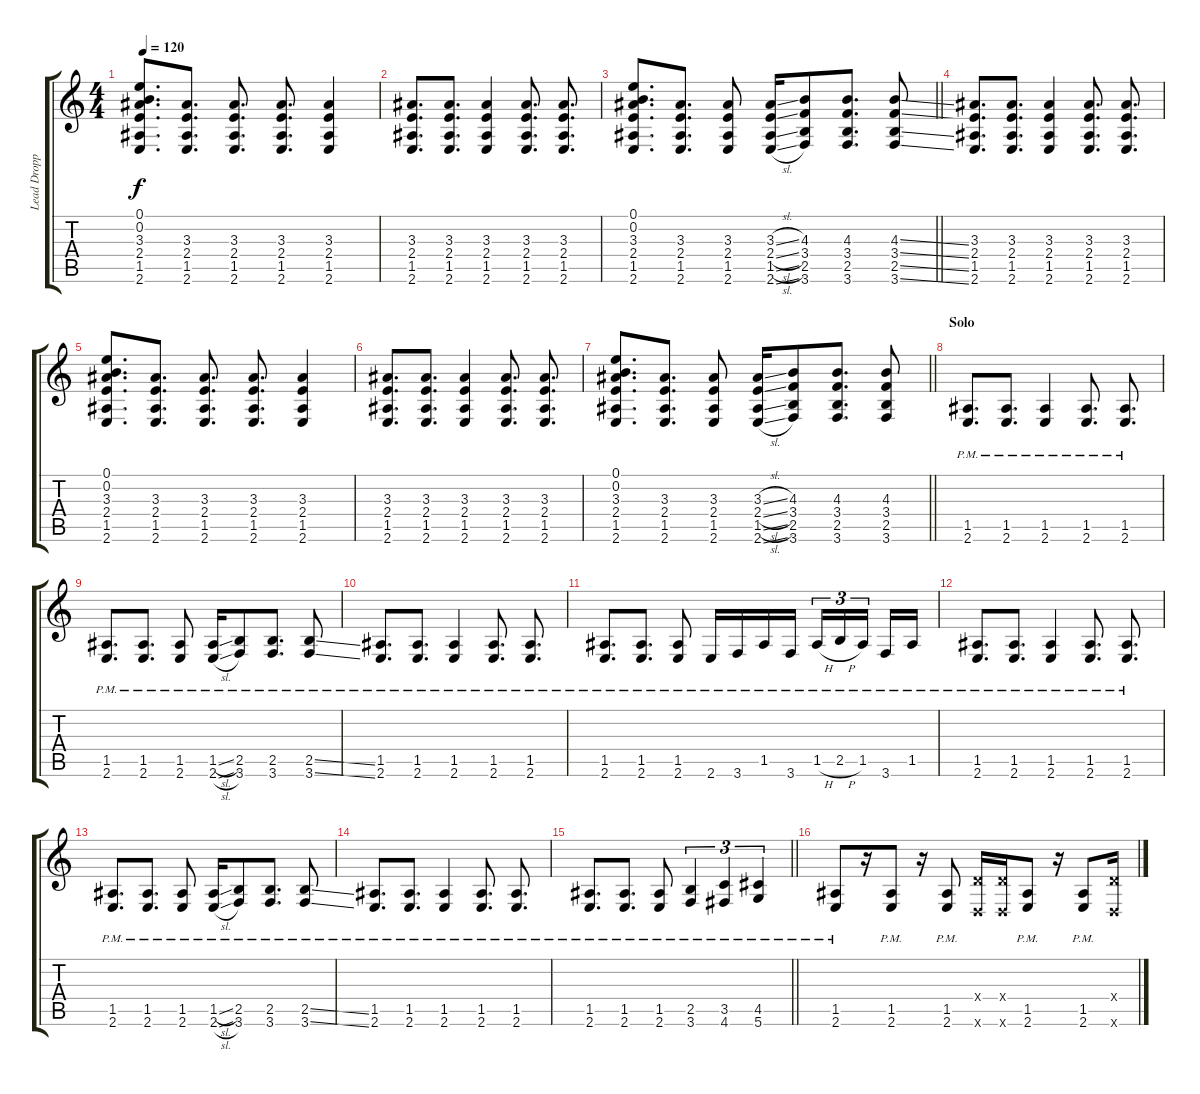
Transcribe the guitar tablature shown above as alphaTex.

\track ("Lead Dropped D " "Lead Dropp") {instrument distortionguitar}
\staff {score tabs}
\tuning (E4 B3 G3 D3 A2 D2) {hide}
\ts (4 4)
\tempo 120
\clef g2
\ks c
(0.1 0.2 3.3 2.4 1.5 2.6).8{d dy f} (3.3 2.4 1.5 2.6).8{d} (3.3 2.4 1.5 2.6).8{d} (3.3 2.4 1.5 2.6).8{d} (3.3 2.4 1.5 2.6).4 |
(3.3 2.4 1.5 2.6).8{d} (3.3 2.4 1.5 2.6).8{d} (3.3 2.4 1.5 2.6).4 (3.3 2.4 1.5 2.6).8{d} (3.3 2.4 1.5 2.6).8{d} |
\barLineRight lightlight
(0.1 0.2 3.3 2.4 1.5 2.6).8{d} (3.3 2.4 1.5 2.6).8{d} (3.3 2.4 1.5 2.6).8 (3.3{sl} 2.4{sl} 1.5{sl} 2.6{sl}).16 (4.3 3.4 2.5 3.6).8 (4.3 3.4 2.5 3.6).8{d} (4.3{ss} 3.4{ss} 2.5{ss} 3.6{ss}).8 |
(3.3 2.4 1.5 2.6).8{d} (3.3 2.4 1.5 2.6).8{d} (3.3 2.4 1.5 2.6).4 (3.3 2.4 1.5 2.6).8{d} (3.3 2.4 1.5 2.6).8{d} |
(0.1 0.2 3.3 2.4 1.5 2.6).8{d} (3.3 2.4 1.5 2.6).8{d} (3.3 2.4 1.5 2.6).8{d} (3.3 2.4 1.5 2.6).8{d} (3.3 2.4 1.5 2.6).4 |
(3.3 2.4 1.5 2.6).8{d} (3.3 2.4 1.5 2.6).8{d} (3.3 2.4 1.5 2.6).4 (3.3 2.4 1.5 2.6).8{d} (3.3 2.4 1.5 2.6).8{d} |
\barLineRight lightlight
(0.1 0.2 3.3 2.4 1.5 2.6).8{d} (3.3 2.4 1.5 2.6).8{d} (3.3 2.4 1.5 2.6).8 (3.3{sl} 2.4{sl} 1.5{sl} 2.6{sl}).16 (4.3 3.4 2.5 3.6).8 (4.3 3.4 2.5 3.6).8{d} (4.3 3.4 2.5 3.6).8 |
\section ("" "Solo")
(1.5{pm} 2.6{pm}).8{d} (1.5{pm} 2.6{pm}).8{d} (1.5{pm} 2.6{pm}).4 (1.5{pm} 2.6{pm}).8{d} (1.5{pm} 2.6{pm}).8{d} |
(1.5{pm} 2.6{pm}).8{d} (1.5{pm} 2.6{pm}).8{d} (1.5{pm} 2.6{pm}).8 (1.5{sl pm} 2.6{sl pm}).16 (2.5{pm} 3.6{pm}).8 (2.5{pm} 3.6{pm}).8{d} (2.5{ss pm} 3.6{ss pm}).8 |
(1.5{pm} 2.6{pm}).8{d} (1.5{pm} 2.6{pm}).8{d} (1.5{pm} 2.6{pm}).4 (1.5{pm} 2.6{pm}).8{d} (1.5{pm} 2.6{pm}).8{d} |
(1.5{pm} 2.6{pm}).8{d} (1.5{pm} 2.6{pm}).8{d} (1.5{pm} 2.6{pm}).8 2.6{pm}.16 3.6{pm}.16 1.5{pm}.16 3.6{pm}.16 1.5{h pm}.16{tu (3 2)} 2.5{h pm}.16{tu (3 2)} 1.5{pm}.16{tu (3 2) beam splitsecondary} 3.6{pm}.16 1.5{pm}.16 |
(1.5{pm} 2.6{pm}).8{d} (1.5{pm} 2.6{pm}).8{d} (1.5{pm} 2.6{pm}).4 (1.5{pm} 2.6{pm}).8{d} (1.5{pm} 2.6{pm}).8{d} |
(1.5{pm} 2.6{pm}).8{d} (1.5{pm} 2.6{pm}).8{d} (1.5{pm} 2.6{pm}).8 (1.5{sl pm} 2.6{sl pm}).16 (2.5{pm} 3.6{pm}).8 (2.5{pm} 3.6{pm}).8{d} (2.5{ss pm} 3.6{ss pm}).8 |
(1.5{pm} 2.6{pm}).8{d} (1.5{pm} 2.6{pm}).8{d} (1.5{pm} 2.6{pm}).4 (1.5{pm} 2.6{pm}).8{d} (1.5{pm} 2.6{pm}).8{d} |
\barLineRight lightlight
(1.5{pm} 2.6{pm}).8{d} (1.5{pm} 2.6{pm}).8{d} (1.5{pm} 2.6{pm}).8 (2.5{pm} 3.6{pm}).4{tu (3 2)} (3.5{pm} 4.6{pm}).4{tu (3 2)} (4.5{pm} 5.6{pm}).4{tu (3 2)} |
\section ("" "")
(1.5{pm} 2.6{pm}).8 r.16 (1.5{pm} 2.6{pm}).8 r.16 (1.5{pm} 2.6{pm}).8 (0.4{x} 0.6{x}).16 (0.4{x} 0.6{x}).16 (1.5{pm} 2.6{pm}).8 r.16 (1.5{pm} 2.6{pm}).8 (0.4{x} 0.6{x}).16
